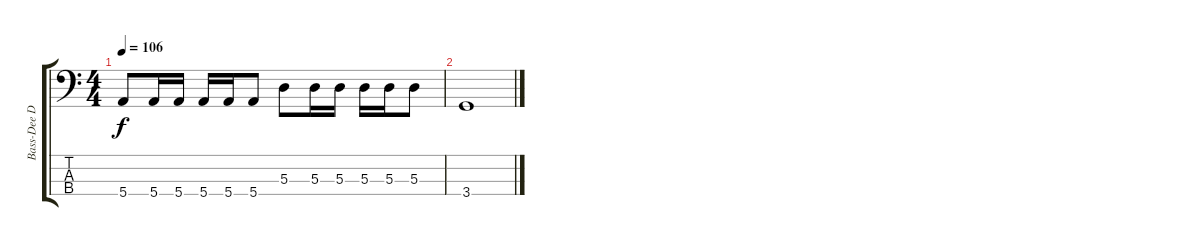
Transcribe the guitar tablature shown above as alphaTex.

\track ("Bass-Dee Dee" "Bass-Dee D") {instrument acousticguitarnylon}
\staff {score tabs}
\tuning (G2 D2 A1 E1) {hide}
\ts (4 4)
\tempo 106
\clef f4
\ks c
5.4.8{dy f} 5.4.16 5.4.16 5.4.16 5.4.16 5.4.8 5.3.8 5.3.16 5.3.16 5.3.16 5.3.16 5.3.8 |
3.4.1
